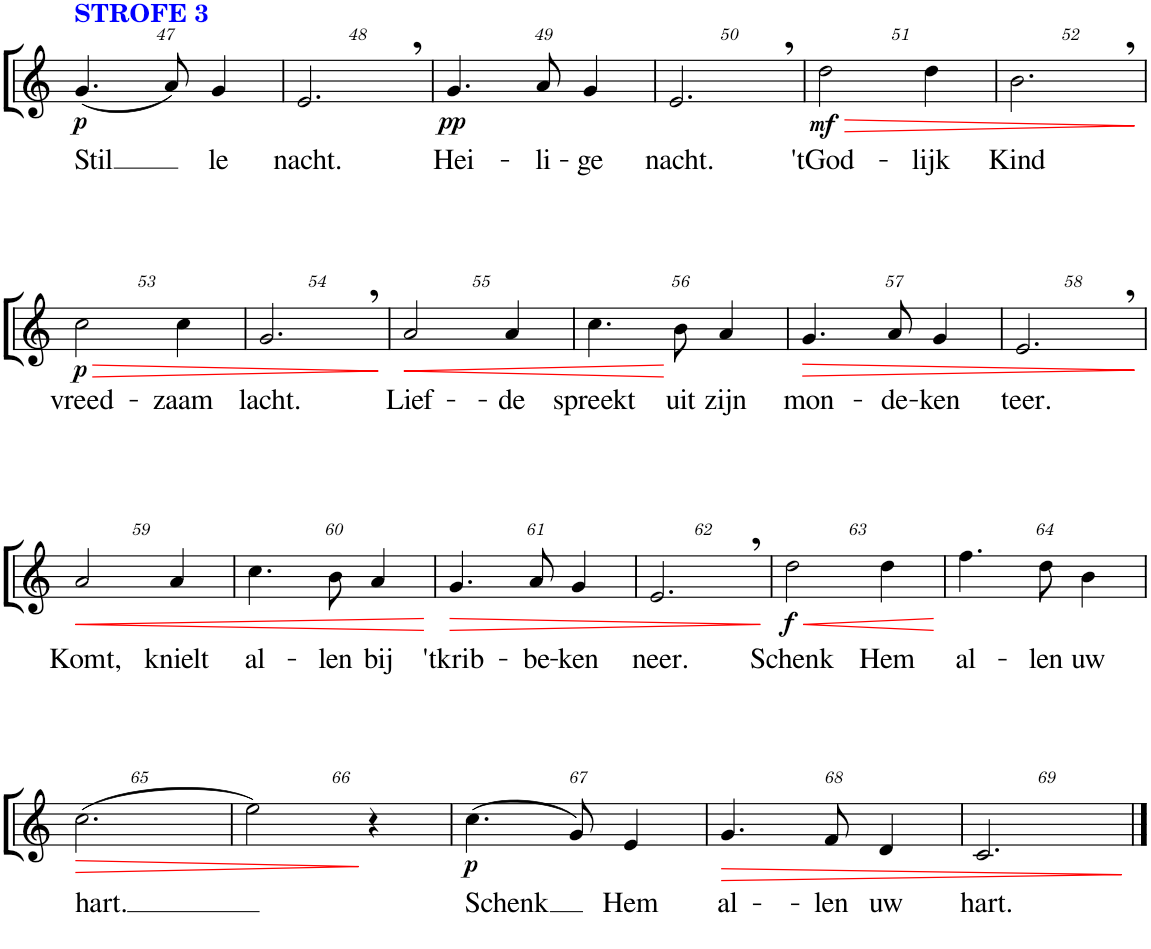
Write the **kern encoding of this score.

**kern	**text	**dynam	**kern	**text	**dynam
*part2	*part2	*part2	*part1	*part1	*part1
*staff2	*staff2	*staff2	*staff1	*staff1	*staff1
*I"Tenor	*	*	*I"Soprano	*	*
*I'T.	*	*	*	*	*
!!LO:PB:g=z
*clefGv2	*	*	*clefG2	*	*
*k[]	*	*	*k[]	*	*
*M3/4	*	*	*M3/4	*	*
=47	=47	=47	=47	=47	=47
!	!	!	!LO:TX:a:B:color=#0000FF:t=STROFE 3	!	!
!LO:TX:a:B:color=#0000FF:t=STROFE 3	!	!	!	!	!
!	!	!LO:DY:b	!	!LO:LY:b	!LO:DY:b
(4.G	Stil	p	(4.g/	Stil	p
8A)	.	.	8a/)	.	.
!	!	!	!	!LO:LY:b	!
4G	le	.	4g/	le	.
=48	=48	=48	=48	=48	=48
!	!	!	!	!LO:LY:b	!
2.E,	nacht.	.	2.e,/	nacht.	.
=49	=49	=49	=49	=49	=49
!	!	!LO:DY:b	!	!LO:LY:b	!LO:DY:b
4.G	Hei-	pp	4.g/	Hei-	pp
!	!	!	!	!LO:LY:b	!
8A	-li-	.	8a/	-li-	.
!	!	!	!	!LO:LY:b	!
4G	-ge	.	4g/	-ge	.
=50	=50	=50	=50	=50	=50
!	!	!	!	!LO:LY:b	!
2.E,	nacht.	.	2.e,/	nacht.	.
=51	=51	=51	=51	=51	=51
!	!	!LO:HP:b	!	!LO:LY:b	!LO:HP:b
!	!	!LO:DY:n=1:b	!	!	!LO:DY:n=1:b
2d	'tGod-	> mf	2dd\	'tGod-	> mf
!	!	!	!	!LO:LY:b	!
4d	-lijk	.	4dd\	-lijk	.
=52	=52	=52	=52	=52	=52
!	!	!	!	!LO:LY:b	!
2.B,	Kind	.	2.b,\	Kind	.
.	.	]	.	.	]
!!LO:LB:g=z
=53	=53	=53	=53	=53	=53
!	!	!LO:HP:b	!	!LO:LY:b	!LO:HP:b
!	!	!LO:DY:n=1:b	!	!	!LO:DY:n=1:b
2c	vreed-	> p	2cc\	vreed-	> p
!	!	!	!	!LO:LY:b	!
4c	-zaam	.	4cc\	-zaam	.
=54	=54	=54	=54	=54	=54
!	!	!	!	!LO:LY:b	!
2.G,	lacht.	.	2.g,/	lacht.	.
.	.	]	.	.	]
=55	=55	=55	=55	=55	=55
!	!	!LO:HP:b	!	!LO:LY:b	!LO:HP:b
2A	Lief-	<	2a/	Lief-	<
!	!	!	!	!LO:LY:b	!
4A	-de	.	4a/	-de	.
=56	=56	=56	=56	=56	=56
!	!	!	!	!LO:LY:b	!
4.c	spreekt	.	4.cc\	spreekt	.
!	!	!	!	!LO:LY:b	!
8B	uit	[	8b\	uit	[
!	!	!	!	!LO:LY:b	!
4A	zijn	.	4a/	zijn	.
=57	=57	=57	=57	=57	=57
!	!	!LO:HP:b	!	!LO:LY:b	!LO:HP:b
4.G	mon-	>	4.g/	mon-	>
!	!	!	!	!LO:LY:b	!
8A	-de-	.	8a/	-de-	.
!	!	!	!	!LO:LY:b	!
4G	-ken	.	4g/	-ken	.
=58	=58	=58	=58	=58	=58
!	!	!	!	!LO:LY:b	!
2.E,	teer.	.	2.e,/	teer.	.
.	.	]	.	.	]
!!LO:LB:g=z
=59	=59	=59	=59	=59	=59
!	!	!LO:HP:b	!	!LO:LY:b	!LO:HP:b
2A	Komt,	<	2a/	Komt,	<
!	!	!	!	!LO:LY:b	!
4A	knielt	.	4a/	knielt	.
=60	=60	=60	=60	=60	=60
!	!	!	!	!LO:LY:b	!
4.c	al-	.	4.cc\	al-	.
!	!	!	!	!LO:LY:b	!
8B	-len	.	8b\	-len	.
!	!	!	!	!LO:LY:b	!
4A	bij	.	4a/	bij	.
.	.	[	.	.	[
=61	=61	=61	=61	=61	=61
!	!	!LO:HP:b	!	!LO:LY:b	!LO:HP:b
4.G	'tkrib-	>	4.g/	'tkrib-	>
!	!	!	!	!LO:LY:b	!
8A	-be-	.	8a/	-be-	.
!	!	!	!	!LO:LY:b	!
4G	-ken	.	4g/	-ken	.
=62	=62	=62	=62	=62	=62
!	!	!	!	!LO:LY:b	!
2.E,	neer.	.	2.e,/	neer.	.
.	.	]	.	.	]
=63	=63	=63	=63	=63	=63
!	!	!LO:HP:b	!	!LO:LY:b	!LO:HP:b
!	!	!LO:DY:n=1:b	!	!	!LO:DY:n=1:b
2d	Schenk	< f	2dd\	Schenk	< f
!	!	!	!	!LO:LY:b	!
4d	Hem	.	4dd\	Hem	.
.	.	[	.	.	[
=64	=64	=64	=64	=64	=64
!	!	!	!	!LO:LY:b	!
4.f	al-	.	4.ff\	al-	.
!	!	!	!	!LO:LY:b	!
8d	-len	.	8dd\	-len	.
!	!	!	!	!LO:LY:b	!
4B	uw	.	4b\	uw	.
!!LO:LB:g=z
=65	=65	=65	=65	=65	=65
!	!	!LO:HP:b	!	!LO:LY:b	!LO:HP:b
(2.c	hart.	>	(2.cc\	hart.	>
=66	=66	=66	=66	=66	=66
2e)	.	.	2ee\)	.	.
4r	.	]	4r	.	]
=67	=67	=67	=67	=67	=67
!	!	!LO:DY:b	!	!LO:LY:b	!LO:DY:b
(4.c	Schenk	p	(4.cc\	Schenk	p
8G)	.	.	8g/)	.	.
!	!	!	!	!LO:LY:b	!
4E	Hem	.	4e/	Hem	.
=68	=68	=68	=68	=68	=68
!	!	!LO:HP:b	!	!LO:LY:b	!LO:HP:b
4.G	al-	>	4.g/	al-	>
!	!	!	!	!LO:LY:b	!
8F	-len	.	8f/	-len	.
!	!	!	!	!LO:LY:b	!
4D	uw	.	4d/	uw	.
=69	=69	=69	=69	=69	=69
!	!	!	!	!LO:LY:b	!
2.C	hart.	.	2.c/	hart.	.
.	.	]	.	.	]
==	==	==	==	==	==
*-	*-	*-	*-	*-	*-
